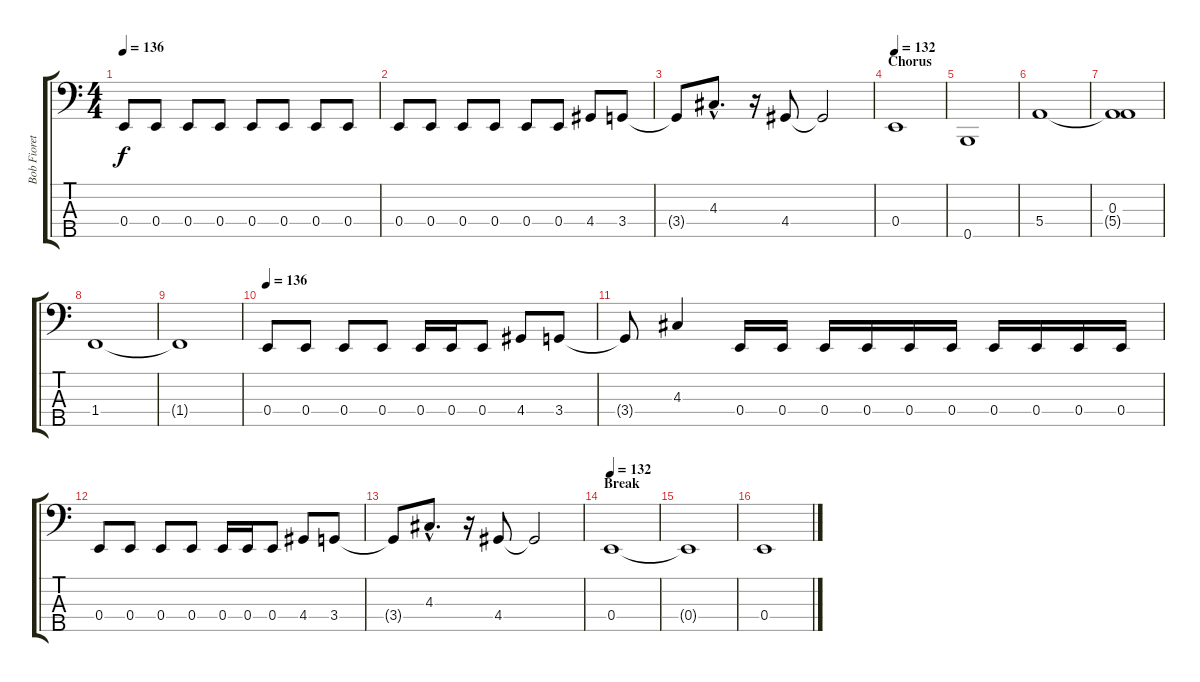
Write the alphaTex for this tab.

\track ("Bob Fioretti" "Bob Fioret") {instrument electricbasspick}
\staff {score tabs}
\tuning (G2 D2 A1 E1 B0) {hide}
\ts (4 4)
\tempo 136
\clef f4
\ks c
0.4.8{dy f} 0.4.8 0.4.8 0.4.8 0.4.8 0.4.8 0.4.8 0.4.8 |
0.4.8 0.4.8 0.4.8 0.4.8 0.4.8 0.4.8 4.4.8 3.4.8 |
3.4{t}.8 4.3{hac}.8{d} r.16 4.4.8 4.4{t}.2 |
\section ("" "Chorus")
\tempo 132
0.4.1 |
0.5.1 |
5.4.1 |
(0.3 5.4{t}).1 |
1.4.1 |
1.4{t}.1 |
\tempo 136
0.4.8 0.4.8 0.4.8 0.4.8 0.4.16 0.4.16 0.4.8 4.4.8 3.4.8 |
3.4{t}.8 4.3.4 0.4.16 0.4.16 0.4.16 0.4.16 0.4.16 0.4.16 0.4.16 0.4.16 0.4.16 0.4.16 |
0.4.8 0.4.8 0.4.8 0.4.8 0.4.16 0.4.16 0.4.8 4.4.8 3.4.8 |
3.4{t}.8 4.3{hac}.8{d} r.16 4.4.8 4.4{t}.2 |
\section ("" "Break")
\tempo 132
0.4.1 |
0.4{t}.1 |
0.4.1
